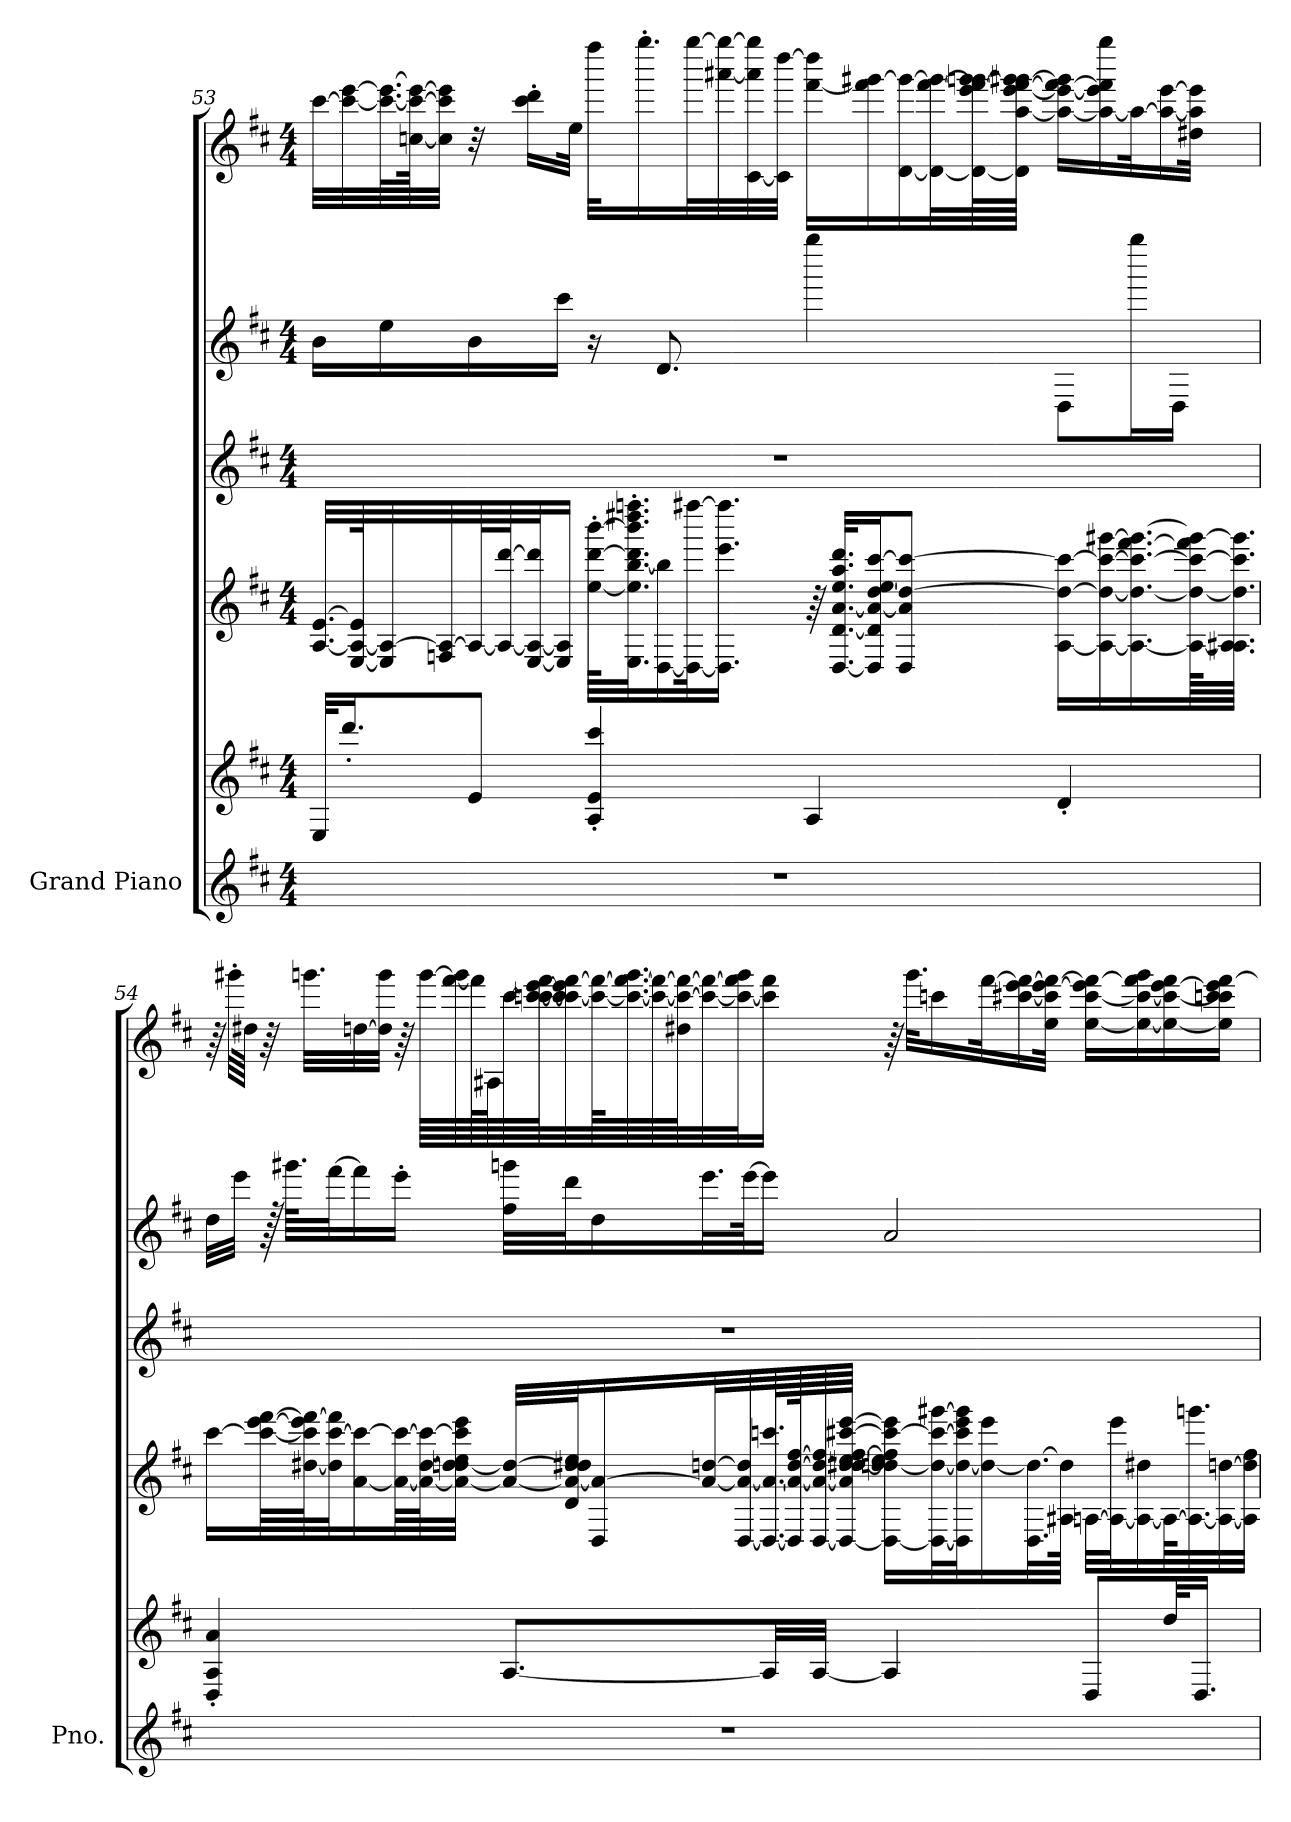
**kern	**kern	**kern	**kern	**kern	**kern
*part1	*part1	*part1	*part1	*part1	*part1
*staff6	*staff5	*staff4	*staff3	*staff2	*staff1
*I"Grand Piano	*	*	*	*	*
*I'Pno.	*	*	*	*	*
!!LO:LB:g=z
*clefG2	*clefG2	*clefG2	*clefG2	*clefG2	*clefG2
*k[f#c#]	*k[f#c#]	*k[f#c#]	*k[f#c#]	*k[f#c#]	*k[f#c#]
*M4/4	*M4/4	*M4/4	*M4/4	*M4/4	*M4/4
=53	=53	=53	=53	=53	=53
1r	32E/KLL	[32.A/ [32.e/LLL	1r	16b\LL	[32ccc#\LLL
.	16.ddd'/J	.	.	.	32ccc#\_ [32eee\
.	.	[64E/ 64A/_ 64e/]K	.	.	.
.	.	32E/] 32A/_	.	16ee\	64.ccc#\_ 64.eee\_L
.	.	.	.	.	[128ccn\ 128ccc#\_ 128eee\_JK
.	.	32Fn/ 32A/_	.	.	32cc\] 32ccc#\] 32eee\]JJJ
.	8e/J	64A/L_	.	16b\	32r
.	.	64A/_ [64ddd/J	.	.	.
.	.	[32E/ 32A/_ 32ddd/]J	.	.	16ccc#\' 16ddd\'LL
.	.	16E/] 16A/]JJ	.	16ccc#\JJ	.
.	.	.	.	.	32ee\JJk
.	4A/' 4e/' 4ccc#/'	[64ee\' [64ddd\' [64bbb\'KLLL	.	16r	32ffff#\KLL
.	.	32.E\' 32.ee\]' [32.bb\' 32.ddd\]' 32.bbb\]' 32.dddd#X\' 32.ffffn\'J	.	.	.
.	.	.	.	.	16.gggg'\
.	.	[16D\ 16bb\]	.	8.d/	.
.	.	32D\_ [32ffff#X\K	.	.	[32gggg\L
.	.	16.D\] 16.eee\ 16.ffff#\]JJ	.	.	[32aaa#X\ 32gggg\_
.	.	.	.	.	[32c#\ 32aaa#\] 32gggg\]
.	.	.	.	.	32c#\] [32dddd\JJJ
.	4A/	64r	.	4gggg\	[16fff#\ 16dddd\]LL
.	.	[32.D/ [32.d/ [32.a/ 32.ee/ 32.aa/ 32.ddd/KLL	.	.	.
.	.	16D/] 16d/] 16a/_ [16dd/ 16ee/ [16ccc#/J	.	.	16fff#\] [16ggg#X\
.	.	8D/ 8a/] 8dd/_ 8ccc#/_J	.	.	[16d\ 16ggg#\_
.	.	.	.	.	32d\_ [32fff#\ 32ggg#\_L
.	.	.	.	.	64d\_ 64eee\ 64fff#\_ [64gggn\ 64ggg#\]L
.	.	.	.	.	64d\] [64aa\ [64eee\ 64fff#\_ 64ggg\] [64ggg#X\JJJJ
.	4d'/	[16A\ 16dd\_ 16ccc#\_LL	.	8D\L	16aa\_ 16eee\_ 16fff#\_ 16ggg#\]LL
.	.	16A\_ 16dd\_ 16ccc#\_ [16ggg#X\	.	.	16aa\_ 16eee\] 16fff#\] 16gggg\
.	.	16.A\_ 16.dd\_ 16.ccc#\_ [16.fff#\ 16.ggg#\_	.	16gggg\L	32aa\K_
.	.	.	.	.	16aa\_ [16eee\
.	.	.	.	16D\JJ	.
.	.	128A\_ 128dd\_ 128ccc#\_ 128fff#\] 128ggg#\_KLL	.	.	32dd#X\ 32aa\] 32eee\]JJk
.	.	64.An\] 64.A#X\ 64.dd\] 64.ccc#\] 64.ggg#\]JJJJ	.	.	.
!!LO:LB:g=z
=54	=54	=54	=54	=54	=54
1r	4D/' 4A/' 4a/'	[16ccc#\LL	1r	32dd\LLL	64r
.	.	.	.	.	32ggg#X'\LLL
.	.	.	.	32eee\JJJ	.
.	.	.	.	.	64dd#X\JJJk
.	.	64ccc#\_ [64eee\ [64fff#\LL	.	128r	64r
.	.	.	.	64.ggg#X\KLLL	.
.	.	[64dd#X\ 64ccc#\] 64eee\] 64fff#\_J	.	.	32.gggn\LLL
.	.	32dd#\] [32ccc#\ 32fff#\]J	.	[32fff#\J	.
.	.	[16a\ 16ccc#\_	.	16fff#\]	[32ddn\
.	.	.	.	.	32dd\] 32ggg\JJJ
.	.	64a\_ 64ccc#\_LL	.	16eee'\JJ	64r
.	.	64a\_ [64dd#\ 64ccc#\_J	.	.	[64ggg\LLLL
.	.	32a\_ [32ddn\ 32dd#\] 32ee\ 32ccc#\] 32eee\JJJ	.	.	[64fff#\ 64ggg\]
.	.	.	.	.	128fff#\L]
.	.	.	.	.	128A#X\J
.	[8.A/L	32a/_ 32dd/_LLL	.	32ff#\ 32gggn\LLL	[64ccc#\
.	.	.	.	.	[64cccn\ 64ccc#\_ [64eee\ 64fff#\J
.	.	32d/ 32a/_ 32dd/] 32dd#X/ 32ee/J	.	32ddd\J	32ccc\] 32ccc#\_ 32eee\] [32fff#\
.	.	16D/ 16a/_	.	16dd\	128ccc#\_ 128fff#\_KL
.	.	.	.	.	64.ccc#\_ 64.fff#\_ 64.ggg\
.	.	.	.	.	64ccc#\_ 64fff#\_
.	.	.	.	.	64dd#X\ 64ccc#\_ 64fff#\_J
.	.	32a/_ [32ddn/L	.	32.eee\L	32ccc#\_ 32fff#\_
.	.	[32D/ 32a/_ 32dd/]	.	.	32ccc#\_ 32fff#\] 32ggg\J
.	.	.	.	[64eee\JK	.
.	32A/LL]	64.D/_ 64.a/_ 64.cccn/L	.	16eee\JJ]	16ccc#\] 16fff#\JJ
.	.	128D/] 128a/_ [128dd/ [128ff#/K	.	.	.
.	[32A/JJJ	[64D/ 64a/_ 64dd/_ 64ff#/]	.	.	.
.	.	64D/_ 64a/] 64ddn/] [64dd#X/ [64ee/ [64ff#/ [64ccc#X/ [64eee/JJJJ	.	.	.
.	4A/]	16D\_ [16ddn\ 16dd#\] 16ee\] 16ff#\] 16ccc#\_ 16eee\]LL	.	2a/	64r
.	.	.	.	.	32.ggg\KLL
.	.	32D\_ 32dd\_ 32ccc#\_ [32ggg#X\L	.	.	16cccn\
.	.	32D\] 32dd\_ 32ccc#\] 32eee\ 32ggg#\]J	.	.	.
.	.	16dd\_ 16eee\	.	.	[32fff#\K
.	.	.	.	.	[16ccc#X\ 16eee\ 16fff#\_
.	.	32.D\ 32.dd\_L	.	.	.
.	.	.	.	.	32ee\ 32ccc#\] [32eee\ 32fff#\_JJk
.	.	64A#X\ 64dd\]JJJk	.	.	.
.	8D/L	[32An\LLL	.	.	[16ee\ [16ccc#\ 16eee\] 16fff#\_LL
.	.	32A\_ 32eee\J	.	.	.
.	.	16A\_ 16dd#X\	.	.	16ee\_ 16ccc#\_ 16fff#\] 16ggg\
.	32dd/KL	64A\KL_	.	.	16ee\_ 16ccc#\_ [16eee\ 16fff#\
.	.	32.A\_ 32.gggn\	.	.	.
.	16.D/JJ	.	.	.	.
.	.	32A\_ [32ddn\	.	.	16ee\] 16cccn\ 16ccc#\] 16eee\] [16fff#\JJ
.	.	32A\] 32dd\] 32ff#\JJJ	.	.	.
=	=	=	=	=	=
*-	*-	*-	*-	*-	*-
